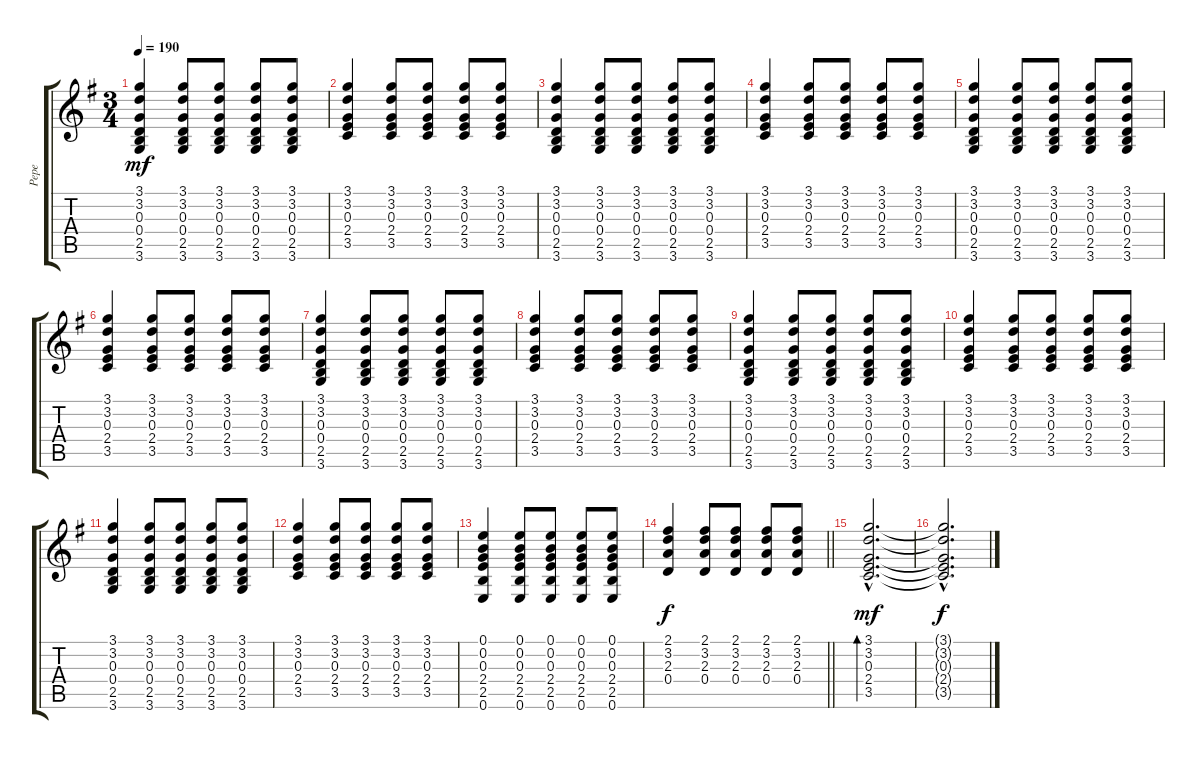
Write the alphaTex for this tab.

\track ("Pepe" "Pepe") {instrument acousticguitarsteel}
\staff {score tabs}
\tuning (E4 B3 G3 D3 A2 E2) {hide}
\ts (3 4)
\tempo 190
\clef g2
\ks g
(3.1 3.2 0.3 0.4 2.5 3.6).4{dy mf} (3.1 3.2 0.3 0.4 2.5 3.6).8 (3.1 3.2 0.3 0.4 2.5 3.6).8 (3.1 3.2 0.3 0.4 2.5 3.6).8 (3.1 3.2 0.3 0.4 2.5 3.6).8 |
(3.1 3.2 0.3 2.4 3.5).4 (3.1 3.2 0.3 2.4 3.5).8 (3.1 3.2 0.3 2.4 3.5).8 (3.1 3.2 0.3 2.4 3.5).8 (3.1 3.2 0.3 2.4 3.5).8 |
(3.1 3.2 0.3 0.4 2.5 3.6).4 (3.1 3.2 0.3 0.4 2.5 3.6).8 (3.1 3.2 0.3 0.4 2.5 3.6).8 (3.1 3.2 0.3 0.4 2.5 3.6).8 (3.1 3.2 0.3 0.4 2.5 3.6).8 |
(3.1 3.2 0.3 2.4 3.5).4 (3.1 3.2 0.3 2.4 3.5).8 (3.1 3.2 0.3 2.4 3.5).8 (3.1 3.2 0.3 2.4 3.5).8 (3.1 3.2 0.3 2.4 3.5).8 |
(3.1 3.2 0.3 0.4 2.5 3.6).4 (3.1 3.2 0.3 0.4 2.5 3.6).8 (3.1 3.2 0.3 0.4 2.5 3.6).8 (3.1 3.2 0.3 0.4 2.5 3.6).8 (3.1 3.2 0.3 0.4 2.5 3.6).8 |
(3.1 3.2 0.3 2.4 3.5).4 (3.1 3.2 0.3 2.4 3.5).8 (3.1 3.2 0.3 2.4 3.5).8 (3.1 3.2 0.3 2.4 3.5).8 (3.1 3.2 0.3 2.4 3.5).8 |
(3.1 3.2 0.3 0.4 2.5 3.6).4 (3.1 3.2 0.3 0.4 2.5 3.6).8 (3.1 3.2 0.3 0.4 2.5 3.6).8 (3.1 3.2 0.3 0.4 2.5 3.6).8 (3.1 3.2 0.3 0.4 2.5 3.6).8 |
(3.1 3.2 0.3 2.4 3.5).4 (3.1 3.2 0.3 2.4 3.5).8 (3.1 3.2 0.3 2.4 3.5).8 (3.1 3.2 0.3 2.4 3.5).8 (3.1 3.2 0.3 2.4 3.5).8 |
(3.1 3.2 0.3 0.4 2.5 3.6).4 (3.1 3.2 0.3 0.4 2.5 3.6).8 (3.1 3.2 0.3 0.4 2.5 3.6).8 (3.1 3.2 0.3 0.4 2.5 3.6).8 (3.1 3.2 0.3 0.4 2.5 3.6).8 |
(3.1 3.2 0.3 2.4 3.5).4 (3.1 3.2 0.3 2.4 3.5).8 (3.1 3.2 0.3 2.4 3.5).8 (3.1 3.2 0.3 2.4 3.5).8 (3.1 3.2 0.3 2.4 3.5).8 |
(3.1 3.2 0.3 0.4 2.5 3.6).4 (3.1 3.2 0.3 0.4 2.5 3.6).8 (3.1 3.2 0.3 0.4 2.5 3.6).8 (3.1 3.2 0.3 0.4 2.5 3.6).8 (3.1 3.2 0.3 0.4 2.5 3.6).8 |
(3.1 3.2 0.3 2.4 3.5).4 (3.1 3.2 0.3 2.4 3.5).8 (3.1 3.2 0.3 2.4 3.5).8 (3.1 3.2 0.3 2.4 3.5).8 (3.1 3.2 0.3 2.4 3.5).8 |
(0.1 0.2 0.3 2.4 2.5 0.6).4 (0.1 0.2 0.3 2.4 2.5 0.6).8 (0.1 0.2 0.3 2.4 2.5 0.6).8 (0.1 0.2 0.3 2.4 2.5 0.6).8 (0.1 0.2 0.3 2.4 2.5 0.6).8 |
\barLineRight lightlight
(2.1 3.2 2.3 0.4).4{dy f} (2.1 3.2 2.3 0.4).8 (2.1 3.2 2.3 0.4).8 (2.1 3.2 2.3 0.4).8 (2.1 3.2 2.3 0.4).8 |
(3.1{hac} 3.2{hac} 0.3{hac} 2.4{hac} 3.5{hac}).2{d bd 30 dy mf volume 11 instrument acousticguitarsteel} |
(3.1{hac t} 3.2{hac t} 0.3{hac t} 2.4{hac t} 3.5{hac t}).2{d dy f}
